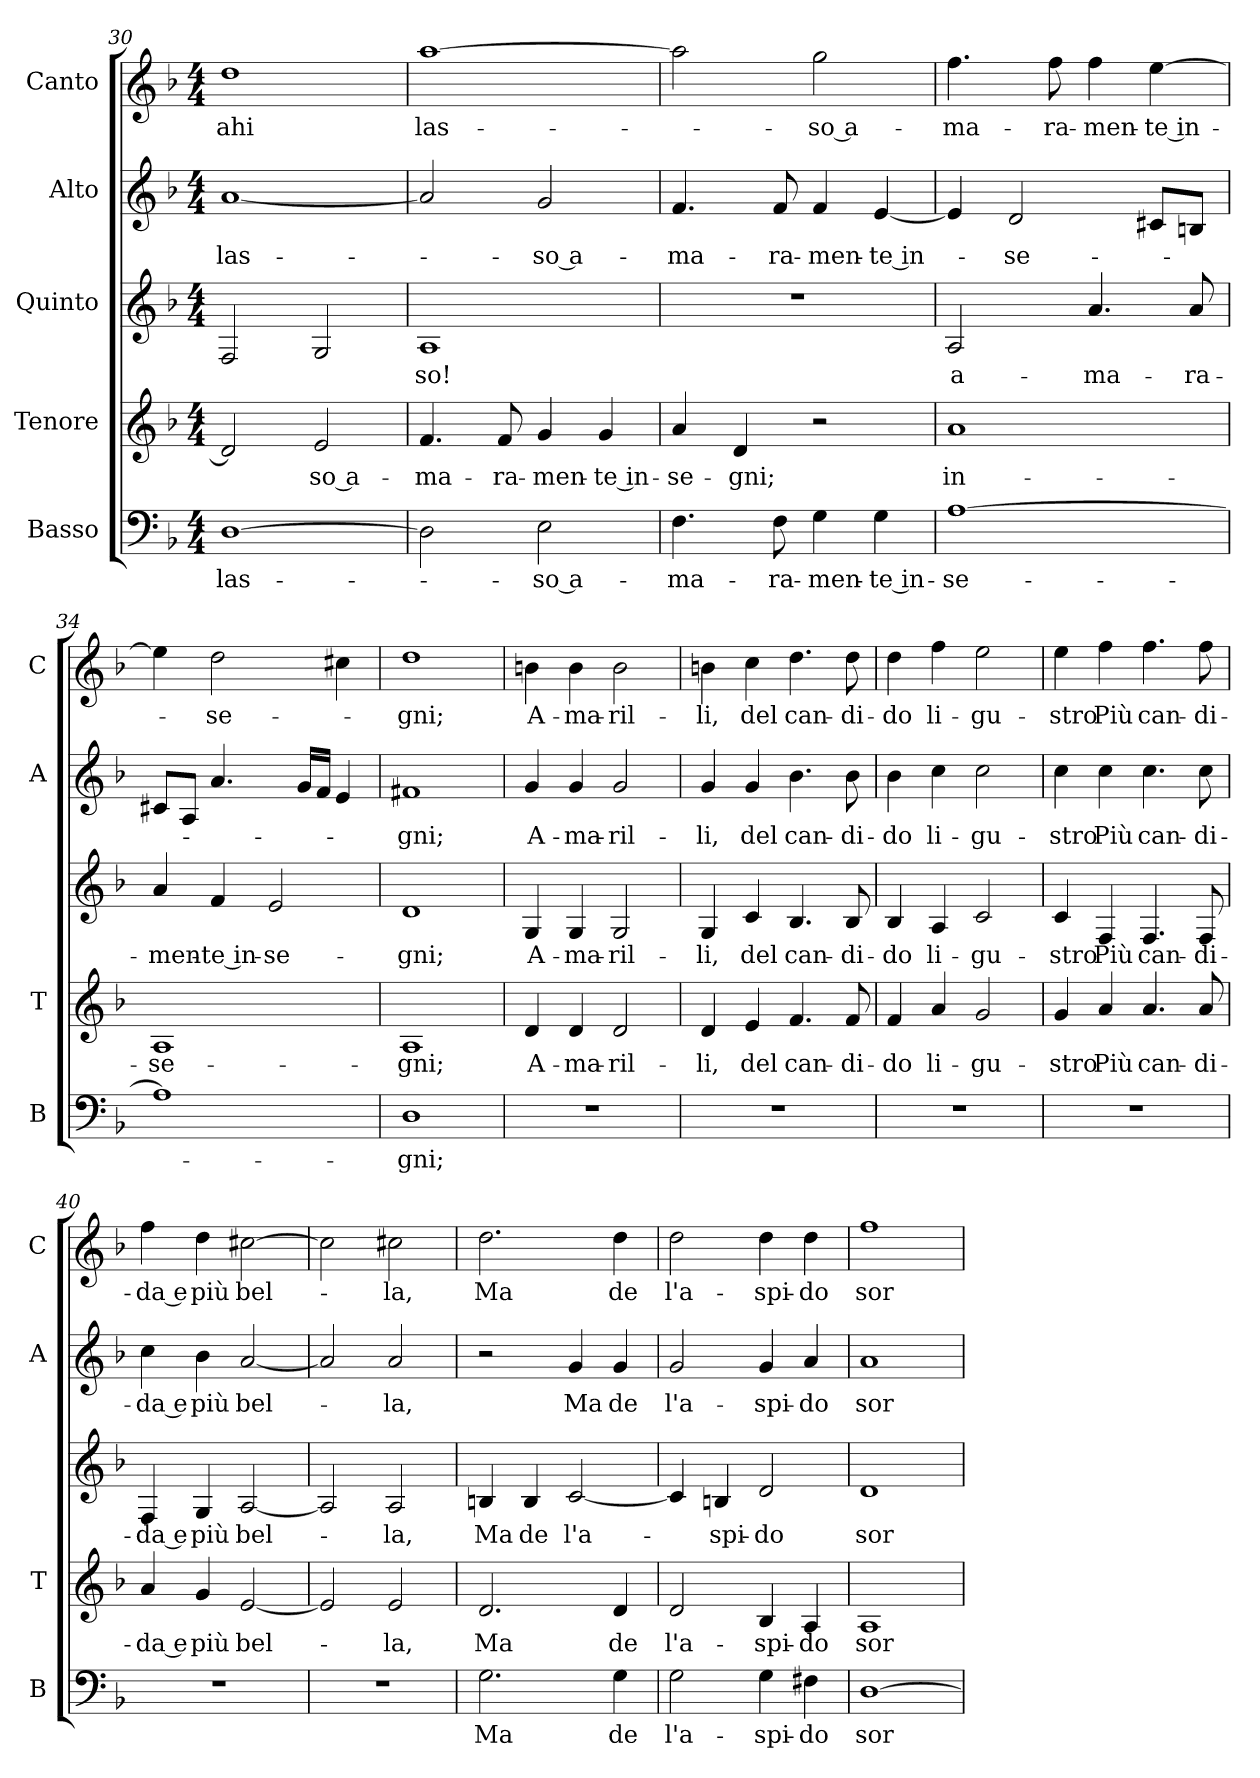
**kern	**text	**kern	**text	**kern	**text	**kern	**text	**kern	**text
*part5	*part5	*part4	*part4	*part3	*part3	*part2	*part2	*part1	*part1
*staff5	*staff5	*staff4	*staff4	*staff3	*staff3	*staff2	*staff2	*staff1	*staff1
*I"Basso	*	*I"Tenore	*	*I"Quinto	*	*I"Alto	*	*I"Canto	*
*I'B	*	*I'T	*	*	*	*I'A	*	*I'C	*
*clefF4	*	*clefG2	*	*clefG2	*	*clefG2	*	*clefG2	*
*k[b-]	*	*k[b-]	*	*k[b-]	*	*k[b-]	*	*k[b-]	*
*F:	*	*F:	*	*F:	*	*F:	*	*F:	*
*M4/4	*	*M4/4	*	*M4/4	*	*M4/4	*	*M4/4	*
=30	=30	=30	=30	=30	=30	=30	=30	=30	=30
!	!LO:LY:b	!	!	!	!	!	!LO:LY:b	!	!LO:LY:b
[1D	las-	2d/]	.	2F/	.	[1a	las-	1dd	ahi
!	!	!	!LO:LY:b	!	!	!	!	!	!
.	.	2e/	-so a-	2G/	.	.	.	.	.
!!LO:LB:g=z
=31	=31	=31	=31	=31	=31	=31	=31	=31	=31
!	!	!	!LO:LY:b	!	!LO:LY:b	!	!	!	!LO:LY:b
2D\]	.	4.f/	-ma-	1A	-so!	2a/]	.	[1aa	las-
!	!	!	!LO:LY:b	!	!	!	!	!	!
.	.	8f/	-ra-	.	.	.	.	.	.
!	!LO:LY:b	!	!LO:LY:b	!	!	!	!LO:LY:b	!	!
2E\	-so a-	4g/	-men-	.	.	2g/	-so a-	.	.
!	!	!	!LO:LY:b	!	!	!	!	!	!
.	.	4g/	-te in-	.	.	.	.	.	.
=32	=32	=32	=32	=32	=32	=32	=32	=32	=32
!	!LO:LY:b	!	!LO:LY:b	!	!	!	!LO:LY:b	!	!
4.F\	-ma-	4a/	-se-	1r	.	4.f/	-ma-	2aa\]	.
!	!	!	!LO:LY:b	!	!	!	!	!	!
.	.	4d/	-gni;	.	.	.	.	.	.
!	!LO:LY:b	!	!	!	!	!	!LO:LY:b	!	!
8F\	-ra-	.	.	.	.	8f/	-ra-	.	.
!	!LO:LY:b	!	!	!	!	!	!LO:LY:b	!	!LO:LY:b
4G\	-men-	2r	.	.	.	4f/	-men-	2gg\	-so a-
!	!LO:LY:b	!	!	!	!	!	!LO:LY:b	!	!
4G\	-te in-	.	.	.	.	[4e/	-te in-	.	.
=33	=33	=33	=33	=33	=33	=33	=33	=33	=33
!	!LO:LY:b	!	!LO:LY:b	!	!LO:LY:b	!	!	!	!LO:LY:b
[1A	-se-	1a	in-	2A/	a-	4e/]	.	4.ff\	-ma-
!	!	!	!	!	!	!	!LO:LY:b	!	!
.	.	.	.	.	.	2d/	-se-	.	.
!	!	!	!	!	!	!	!	!	!LO:LY:b
.	.	.	.	.	.	.	.	8ff\	-ra-
!	!	!	!	!	!LO:LY:b	!	!	!	!LO:LY:b
.	.	.	.	4.a/	-ma-	.	.	4ff\	-men-
!	!	!	!	!	!	!	!	!	!LO:LY:b
.	.	.	.	.	.	8c#X/L	.	[4ee\	-te in-
!	!	!	!	!	!LO:LY:b	!	!	!	!
.	.	.	.	8a/	-ra-	8Bn/J	.	.	.
=34	=34	=34	=34	=34	=34	=34	=34	=34	=34
!	!	!	!LO:LY:b	!	!LO:LY:b	!	!	!	!
1A]	.	1A	-se-	4a/	-men-	8c#X/L	.	4ee\]	.
.	.	.	.	.	.	8A/J	.	.	.
!	!	!	!	!	!LO:LY:b	!	!	!	!LO:LY:b
.	.	.	.	4f/	-te in-	4.a/	.	2dd\	-se-
!	!	!	!	!	!LO:LY:b	!	!	!	!
.	.	.	.	2e/	-se-	.	.	.	.
.	.	.	.	.	.	16g/LL	.	.	.
.	.	.	.	.	.	16f/JJ	.	.	.
.	.	.	.	.	.	4e/	.	4cc#X\	.
=35	=35	=35	=35	=35	=35	=35	=35	=35	=35
!	!LO:LY:b	!	!LO:LY:b	!	!LO:LY:b	!	!LO:LY:b	!	!LO:LY:b
1D	gni;	1A	-gni;	1d	-gni;	1f#X	-gni;	1dd	-gni;
=36	=36	=36	=36	=36	=36	=36	=36	=36	=36
!	!	!	!LO:LY:b	!	!LO:LY:b	!	!LO:LY:b	!	!LO:LY:b
1r	.	4d/	A-	4G/	A-	4g/	A-	4bn\	A-
!	!	!	!LO:LY:b	!	!LO:LY:b	!	!LO:LY:b	!	!LO:LY:b
.	.	4d/	-ma-	4G/	-ma-	4g/	-ma-	4b\	-ma-
!	!	!	!LO:LY:b	!	!LO:LY:b	!	!LO:LY:b	!	!LO:LY:b
.	.	2d/	-ril-	2G/	-ril-	2g/	-ril-	2b\	-ril-
=37	=37	=37	=37	=37	=37	=37	=37	=37	=37
!	!	!	!LO:LY:b	!	!LO:LY:b	!	!LO:LY:b	!	!LO:LY:b
1r	.	4d/	-li,	4G/	-li,	4g/	-li,	4bn\	-li,
!	!	!	!LO:LY:b	!	!LO:LY:b	!	!LO:LY:b	!	!LO:LY:b
.	.	4e/	del	4c/	del	4g/	del	4cc\	del
!	!	!	!LO:LY:b	!	!LO:LY:b	!	!LO:LY:b	!	!LO:LY:b
.	.	4.f/	can-	4.B-/	can-	4.b-\	can-	4.dd\	can-
!	!	!	!LO:LY:b	!	!LO:LY:b	!	!LO:LY:b	!	!LO:LY:b
.	.	8f/	-di-	8B-/	-di-	8b-\	-di-	8dd\	-di-
!!LO:PB:g=z
=38	=38	=38	=38	=38	=38	=38	=38	=38	=38
!	!	!	!LO:LY:b	!	!LO:LY:b	!	!LO:LY:b	!	!LO:LY:b
1r	.	4f/	-do	4B-/	-do	4b-\	-do	4dd\	-do
!	!	!	!LO:LY:b	!	!LO:LY:b	!	!LO:LY:b	!	!LO:LY:b
.	.	4a/	li-	4A/	li-	4cc\	li-	4ff\	li-
!	!	!	!LO:LY:b	!	!LO:LY:b	!	!LO:LY:b	!	!LO:LY:b
.	.	2g/	-gu-	2c/	-gu-	2cc\	-gu-	2ee\	-gu-
=39	=39	=39	=39	=39	=39	=39	=39	=39	=39
!	!	!	!LO:LY:b	!	!LO:LY:b	!	!LO:LY:b	!	!LO:LY:b
1r	.	4g/	-stro	4c/	-stro	4cc\	-stro	4ee\	-stro
!	!	!	!LO:LY:b	!	!LO:LY:b	!	!LO:LY:b	!	!LO:LY:b
.	.	4a/	Più	4F/	Più	4cc\	Più	4ff\	Più
!	!	!	!LO:LY:b	!	!LO:LY:b	!	!LO:LY:b	!	!LO:LY:b
.	.	4.a/	can-	4.F/	can-	4.cc\	can-	4.ff\	can-
!	!	!	!LO:LY:b	!	!LO:LY:b	!	!LO:LY:b	!	!LO:LY:b
.	.	8a/	-di-	8F/	-di-	8cc\	-di-	8ff\	-di-
=40	=40	=40	=40	=40	=40	=40	=40	=40	=40
!	!	!	!LO:LY:b	!	!LO:LY:b	!	!LO:LY:b	!	!LO:LY:b
1r	.	4a/	-da e	4F/	-da e	4cc\	-da e	4ff\	-da e
!	!	!	!LO:LY:b	!	!LO:LY:b	!	!LO:LY:b	!	!LO:LY:b
.	.	4g/	più	4G/	più	4b-\	più	4dd\	più
!	!	!	!LO:LY:b	!	!LO:LY:b	!	!LO:LY:b	!	!LO:LY:b
.	.	[2e/	bel-	[2A/	bel-	[2a/	bel-	[2cc#X\	bel-
=41	=41	=41	=41	=41	=41	=41	=41	=41	=41
1r	.	2e/]	.	2A/]	.	2a/]	.	2cc#\]	.
!	!	!	!LO:LY:b	!	!LO:LY:b	!	!LO:LY:b	!	!LO:LY:b
.	.	2e/	-la,	2A/	-la,	2a/	-la,	2cc#X\	-la,
=42	=42	=42	=42	=42	=42	=42	=42	=42	=42
!	!LO:LY:b	!	!LO:LY:b	!	!LO:LY:b	!	!	!	!LO:LY:b
2.G\	Ma	2.d/	Ma	4Bn/	Ma	2r	.	2.dd\	Ma
!	!	!	!	!	!LO:LY:b	!	!	!	!
.	.	.	.	4B/	de	.	.	.	.
!	!	!	!	!	!LO:LY:b	!	!LO:LY:b	!	!
.	.	.	.	[2c/	l'a-	4g/	Ma	.	.
!	!LO:LY:b	!	!LO:LY:b	!	!	!	!LO:LY:b	!	!LO:LY:b
4G\	de	4d/	de	.	.	4g/	de	4dd\	de
=43	=43	=43	=43	=43	=43	=43	=43	=43	=43
!	!LO:LY:b	!	!LO:LY:b	!	!	!	!LO:LY:b	!	!LO:LY:b
2G\	l'a-	2d/	l'a-	4c/]	.	2g/	l'a-	2dd\	l'a-
!	!	!	!	!	!LO:LY:b	!	!	!	!
.	.	.	.	4Bn/	-spi-	.	.	.	.
!	!LO:LY:b	!	!LO:LY:b	!	!LO:LY:b	!	!LO:LY:b	!	!LO:LY:b
4G\	-spi-	4B-/	-spi-	2d/	-do	4g/	-spi-	4dd\	-spi-
!	!LO:LY:b	!	!LO:LY:b	!	!	!	!LO:LY:b	!	!LO:LY:b
4F#X\	-do	4A/	-do	.	.	4a/	-do	4dd\	-do
=44	=44	=44	=44	=44	=44	=44	=44	=44	=44
!	!LO:LY:b	!	!LO:LY:b	!	!LO:LY:b	!	!LO:LY:b	!	!LO:LY:b
[1D	sor-	1A	sor-	1d	sor-	1a	sor-	1ff	sor-
=	=	=	=	=	=	=	=	=	=
*-	*-	*-	*-	*-	*-	*-	*-	*-	*-
